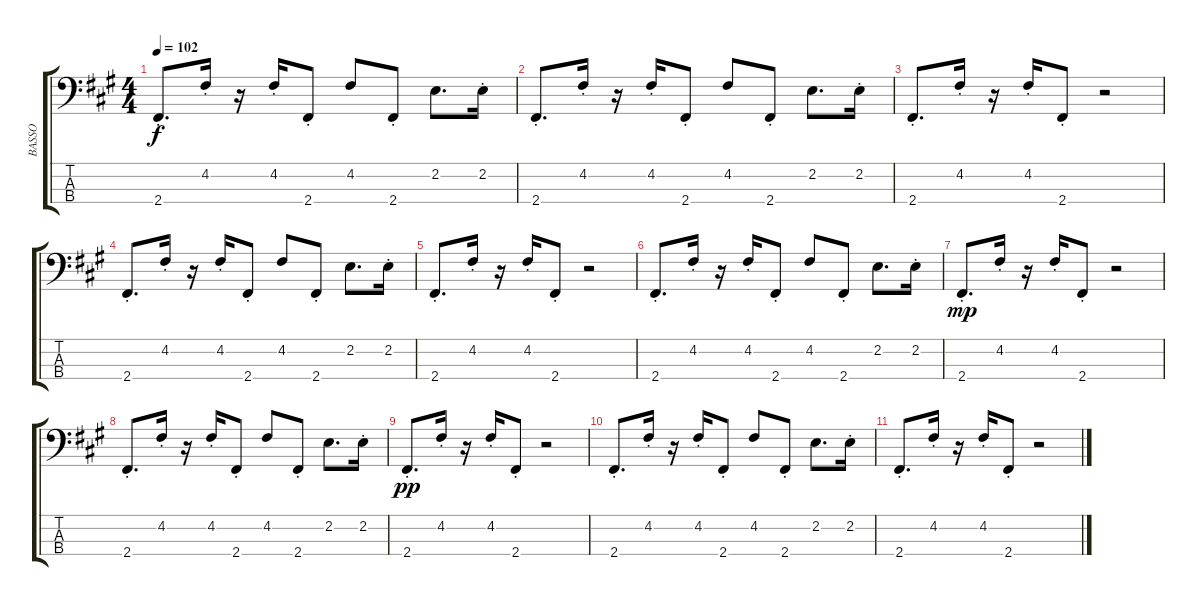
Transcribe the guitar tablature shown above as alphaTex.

\track ("BASSO" "BASSO") {instrument electricbasspick}
\staff {score tabs}
\tuning (G2 D2 A1 E1) {hide}
\ts (4 4)
\tempo 102
\clef f4
\ks a
2.4{st}.8{d dy f} 4.2{st}.16 r.16 4.2{st}.16 2.4{st}.8 4.2.8 2.4{st}.8 2.2.8{d} 2.2{st}.16 |
2.4{st}.8{d} 4.2{st}.16 r.16 4.2{st}.16 2.4{st}.8 4.2.8 2.4{st}.8 2.2.8{d} 2.2{st}.16 |
2.4{st}.8{d} 4.2{st}.16 r.16 4.2{st}.16 2.4{st}.8 r.2 |
2.4{st}.8{d} 4.2{st}.16 r.16 4.2{st}.16 2.4{st}.8 4.2.8 2.4{st}.8 2.2.8{d} 2.2{st}.16 |
2.4{st}.8{d} 4.2{st}.16 r.16 4.2{st}.16 2.4{st}.8 r.2 |
2.4{st}.8{d} 4.2{st}.16 r.16 4.2{st}.16 2.4{st}.8 4.2.8 2.4{st}.8 2.2.8{d} 2.2{st}.16 |
2.4{st}.8{d dy mp} 4.2{st}.16 r.16 4.2{st}.16 2.4{st}.8 r.2 |
2.4{st}.8{d} 4.2{st}.16 r.16 4.2{st}.16 2.4{st}.8 4.2.8 2.4{st}.8 2.2.8{d} 2.2{st}.16 |
2.4{st}.8{d dy pp} 4.2{st}.16 r.16 4.2{st}.16 2.4{st}.8 r.2 |
2.4{st}.8{d} 4.2{st}.16 r.16 4.2{st}.16 2.4{st}.8 4.2.8 2.4{st}.8 2.2.8{d} 2.2{st}.16 |
2.4{st}.8{d} 4.2{st}.16 r.16 4.2{st}.16 2.4{st}.8 r.2
